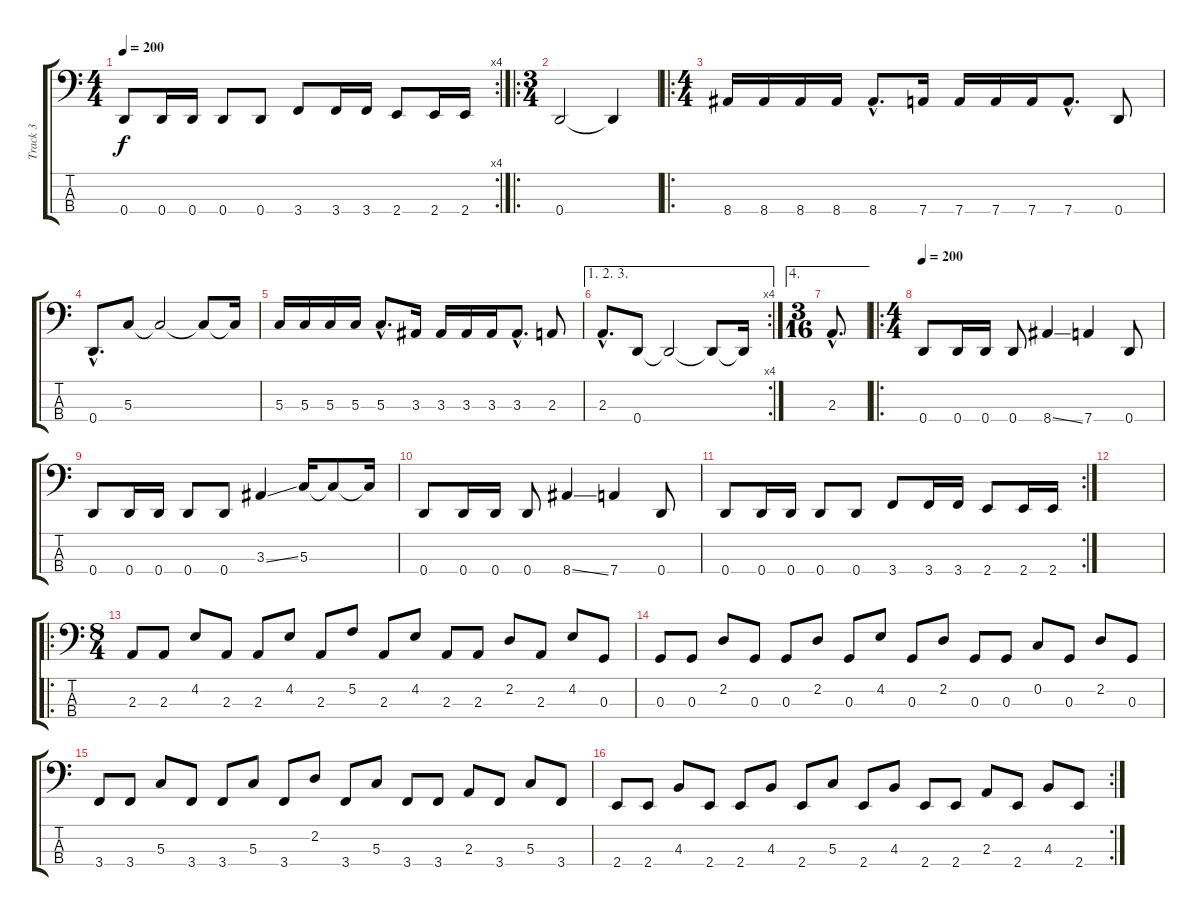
\track ("Track 3" "Track 3") {instrument electricbassfinger}
\staff {score tabs}
\tuning (F2 C2 G1 D1) {hide}
\rc 4
\ts (4 4)
\tempo 200
\clef f4
\ks c
0.4.8{dy f} 0.4.16 0.4.16 0.4.8 0.4.8 3.4.8 3.4.16 3.4.16 2.4.8 2.4.16 2.4.16 |
\ro
\ts (3 4)
0.4.2 0.4{t}.4 |
\ro
\ts (4 4)
8.4.16 8.4.16 8.4.16 8.4.16 8.4{hac}.8{d} 7.4.16 7.4.16 7.4.16 7.4.16 7.4{hac}.8{d} 0.4.8 |
0.4{hac}.8{d} 5.3.8 5.3{t}.2 5.3{t}.8 5.3{t}.16 |
5.3.16 5.3.16 5.3.16 5.3.16 5.3{hac}.8{d} 3.3.16 3.3.16 3.3.16 3.3.16 3.3{hac}.8{d} 2.3.8 |
\ae (1 2 3)
\rc 4
2.3{hac}.8{d} 0.4.8 0.4{t}.2 0.4{t}.8 0.4{t}.16 |
\ae 4
\ts (3 16)
2.3{hac}.8{d} |
\ro
\ts (4 4)
\tempo 200
0.4.8 0.4.16 0.4.16 0.4.8 8.4{ss}.4 7.4.4 0.4.8 |
0.4.8 0.4.16 0.4.16 0.4.8 0.4.8 3.3{ss}.4 5.3.16 5.3{t}.8 5.3{t}.16 |
0.4.8 0.4.16 0.4.16 0.4.8 8.4{ss}.4 7.4.4 0.4.8 |
\rc 2
0.4.8 0.4.16 0.4.16 0.4.8 0.4.8 3.4.8 3.4.16 3.4.16 2.4.8 2.4.16 2.4.16 |
|
\ro
\ts (8 4)
2.3.8 2.3.8 4.2.8 2.3.8 2.3.8 4.2.8 2.3.8 5.2.8 2.3.8 4.2.8 2.3.8 2.3.8 2.2.8 2.3.8 4.2.8 0.3.8 |
0.3.8 0.3.8 2.2.8 0.3.8 0.3.8 2.2.8 0.3.8 4.2.8 0.3.8 2.2.8 0.3.8 0.3.8 0.2.8 0.3.8 2.2.8 0.3.8 |
3.4.8 3.4.8 5.3.8 3.4.8 3.4.8 5.3.8 3.4.8 2.2.8 3.4.8 5.3.8 3.4.8 3.4.8 2.3.8 3.4.8 5.3.8 3.4.8 |
\rc 2
2.4.8 2.4.8 4.3.8 2.4.8 2.4.8 4.3.8 2.4.8 5.3.8 2.4.8 4.3.8 2.4.8 2.4.8 2.3.8 2.4.8 4.3.8 2.4.8
